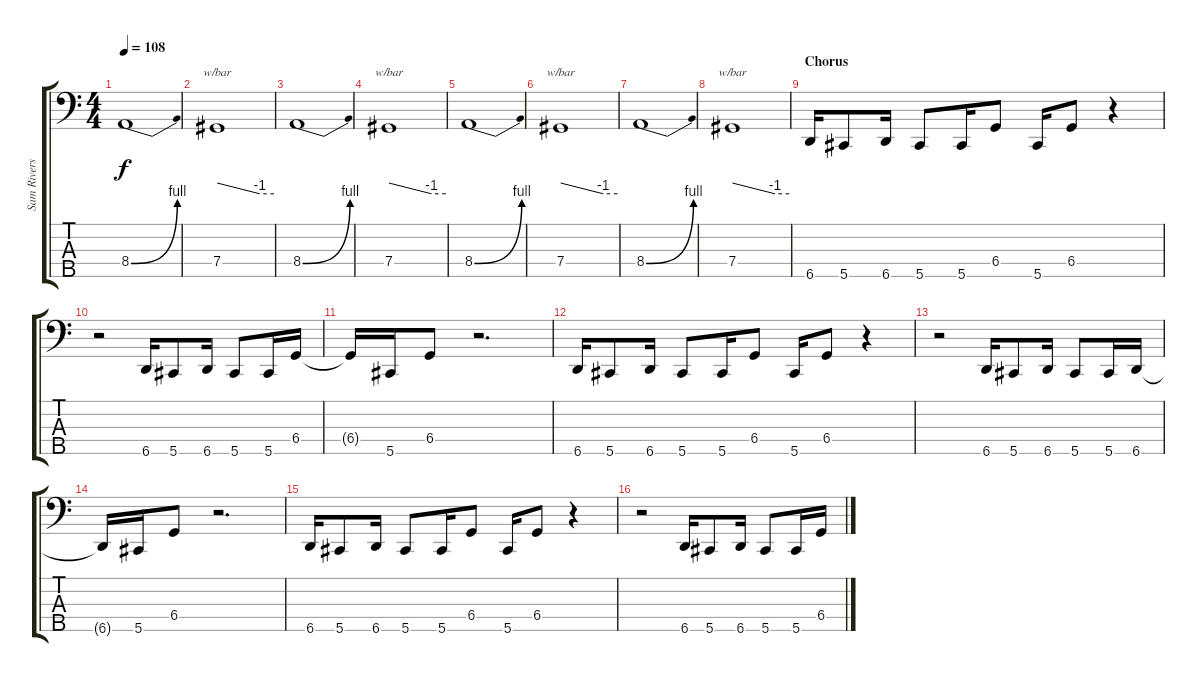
\track ("Sam Rivers - Bass" "Sam Rivers") {instrument electricbassfinger}
\staff {score tabs}
\tuning (E2 B1 Gb1 Db1 Ab0) {hide}
\ts (4 4)
\tempo 108
\clef f4
\ks c
8.4{be (bend 0 0 60 4)}.1{dy f} |
7.4.1{tbe (custom default 0 0 45 -4 60 -4)} |
8.4{be (bend 0 0 60 4)}.1 |
7.4.1{tbe (custom default 0 0 45 -4 60 -4)} |
8.4{be (bend 0 0 60 4)}.1 |
7.4.1{tbe (custom default 0 0 45 -4 60 -4)} |
8.4{be (bend 0 0 60 4)}.1 |
7.4.1{tbe (custom default 0 0 45 -4 60 -4)} |
\section ("" "Chorus")
6.5.16 5.5.8 6.5.16 5.5.8 5.5.16 6.4.8 5.5.16 6.4.8 r.4 |
r.2 6.5.16 5.5.8 6.5.16 5.5.8 5.5.16 6.4.16 |
6.4{t}.16 5.5.16 6.4.8 r.2{d} |
6.5.16 5.5.8 6.5.16 5.5.8 5.5.16 6.4.8 5.5.16 6.4.8 r.4 |
r.2 6.5.16 5.5.8 6.5.16 5.5.8 5.5.16 6.5.16 |
6.5{t}.16 5.5.16 6.4.8 r.2{d} |
6.5.16 5.5.8 6.5.16 5.5.8 5.5.16 6.4.8 5.5.16 6.4.8 r.4 |
r.2 6.5.16 5.5.8 6.5.16 5.5.8 5.5.16 6.4.16
